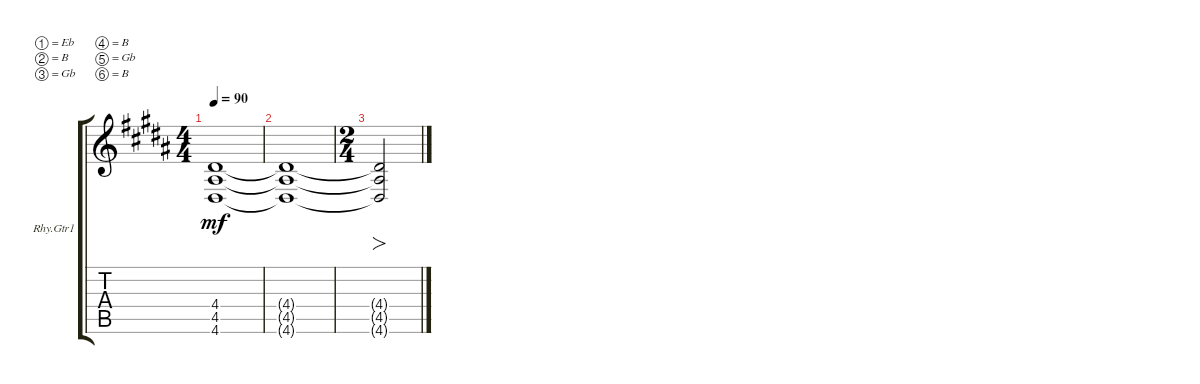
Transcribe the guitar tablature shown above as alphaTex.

\defaultSystemsLayout 4
\bracketExtendMode groupsimilarinstruments
\firstSystemTrackNameOrientation horizontal
\otherSystemsTrackNameOrientation horizontal
\track ("Rhythm Guitar 1" "Rhy.Gtr1") {multiBarRest instrument distortionguitar}
\staff {score tabs}
\tuning (Eb4 B3 Gb3 B2 Gb2 B1)
\ts (4 4)
\tempo 90
\clef g2
\ks b
(4.4{t} 4.5{t} 4.6{t}).1{dy mf} |
(4.4{t} 4.5{t} 4.6{t}).1 |
\ts (2 4)
\beaming (8 2 2 2 2)
(4.4{t} 4.5{t} 4.6{t}).2{fo}
